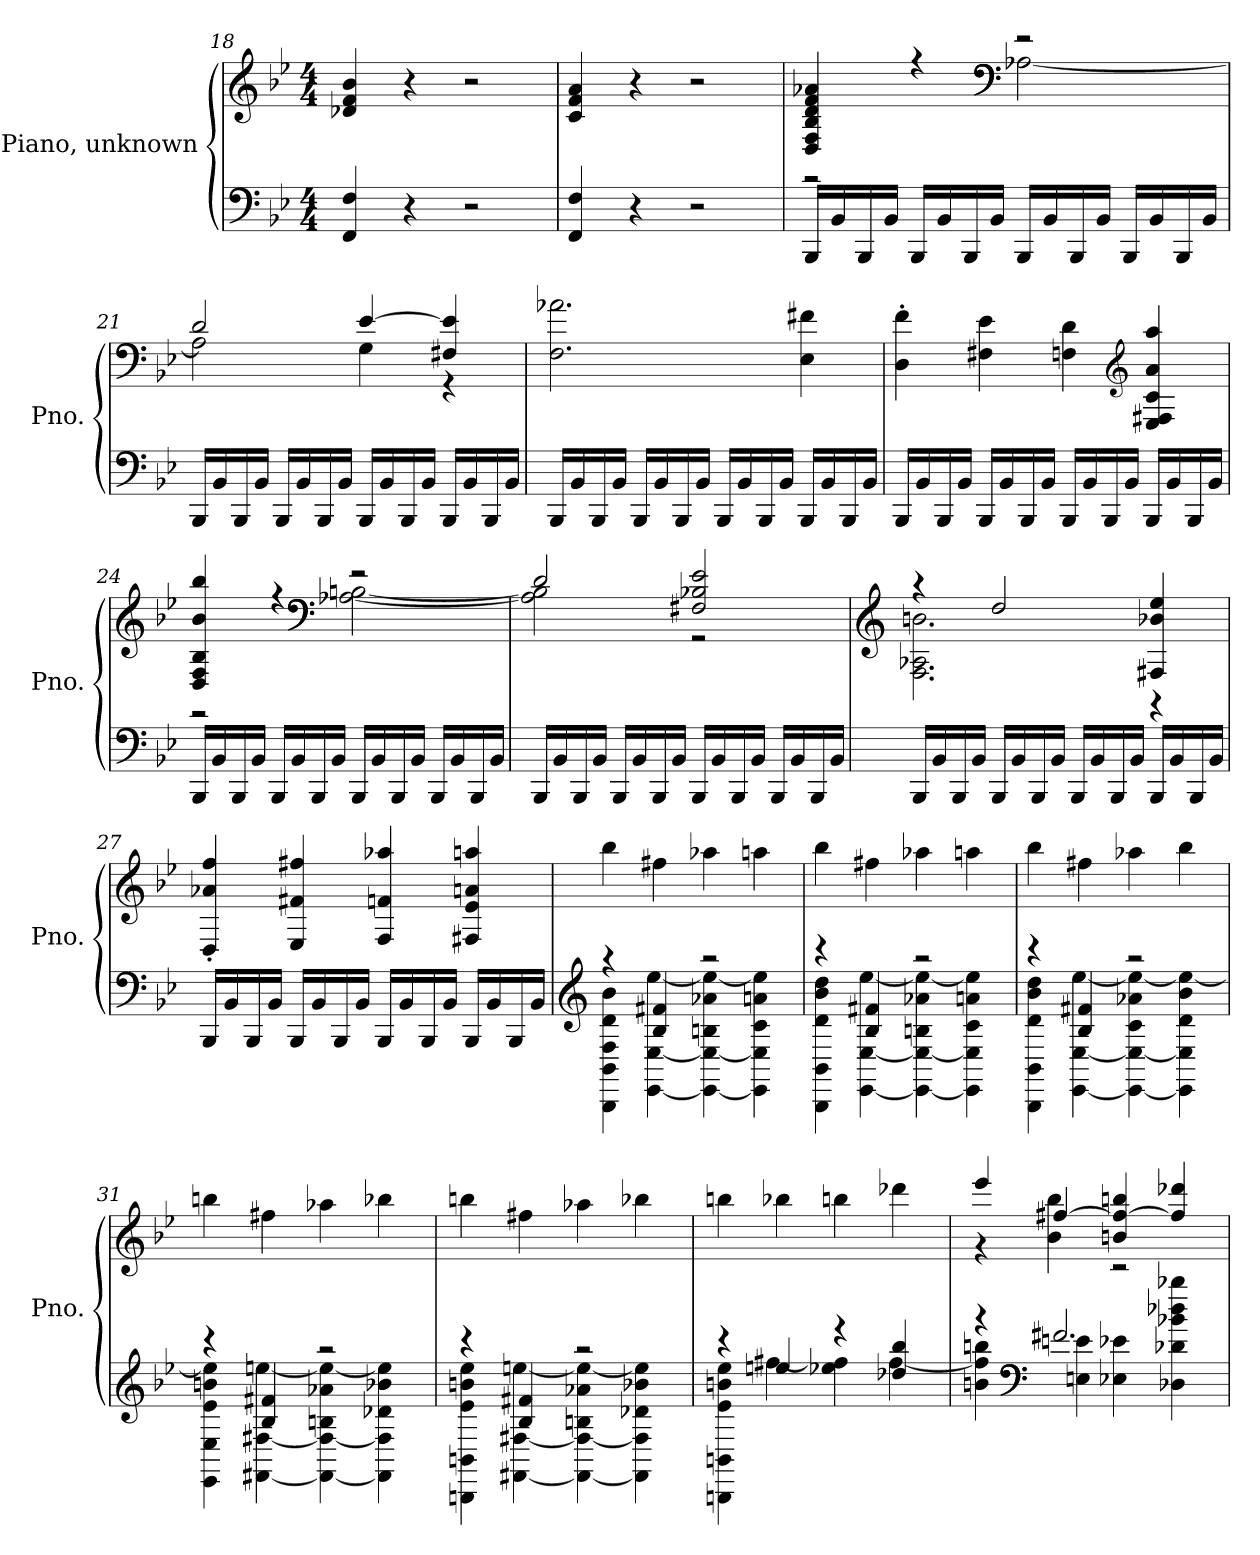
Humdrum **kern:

**kern	**kern
*part1	*part1
*staff2	*staff1
*I"Piano, unknown	*
*I'Pno.	*
*clefF4	*clefG2
*k[b-e-]	*k[b-e-]
*M4/4	*M4/4
=18	=18
4FF/ 4F/	4d-X/ 4f/ 4b-/
4r	4r
2r	2r
=19	=19
4FF/ 4F/	4c/ 4f/ 4a/
4r	4r
2r	2r
=20	=20
*	*^
16BBB-/LL	4D/ 4F/ 4B-/ 4d/ 4f/ 4a-X/	2r
16BB-/	.	.
16BBB-/	.	.
16BB-/JJ	.	.
16BBB-/LL	4r	.
16BB-/	.	.
16BBB-/	.	.
16BB-/JJ	.	.
*	*clefF4	*
16BBB-/LL	2r	[2A-X\
16BB-/	.	.
16BBB-/	.	.
16BB-/JJ	.	.
16BBB-/LL	.	.
16BB-/	.	.
16BBB-/	.	.
16BB-/JJ	.	.
!!LO:PB:g=z	!!
=21	=21	=21
16BBB-/LL	2d/	2A-\]
16BB-/	.	.
16BBB-/	.	.
16BB-/JJ	.	.
16BBB-/LL	.	.
16BB-/	.	.
16BBB-/	.	.
16BB-/JJ	.	.
16BBB-/LL	[4e-/	4G\
16BB-/	.	.
16BBB-/	.	.
16BB-/JJ	.	.
16BBB-/LL	4F#X/ 4e-/]	4r
16BB-/	.	.
16BBB-/	.	.
16BB-/JJ	.	.
*	*v	*v
=22	=22
16BBB-/LL	2.F\ 2.a-X\
16BB-/	.
16BBB-/	.
16BB-/JJ	.
16BBB-/LL	.
16BB-/	.
16BBB-/	.
16BB-/JJ	.
16BBB-/LL	.
16BB-/	.
16BBB-/	.
16BB-/JJ	.
16BBB-/LL	4E-\ 4f#X\
16BB-/	.
16BBB-/	.
16BB-/JJ	.
!!LO:LB:g=z
=23	=23
16BBB-/LL	4D\' 4f\'
16BB-/	.
16BBB-/	.
16BB-/JJ	.
16BBB-/LL	4F#X\ 4e-\
16BB-/	.
16BBB-/	.
16BB-/JJ	.
16BBB-/LL	4Fn\ 4d\
16BB-/	.
16BBB-/	.
16BB-/JJ	.
*	*clefG2
16BBB-/LL	4E-/ 4F#X/ 4c/ 4a/ 4aa/
16BB-/	.
16BBB-/	.
16BB-/JJ	.
=24	=24
*	*^
16BBB-/LL	4D/ 4F/ 4B-/ 4b-/ 4bb-/	2r
16BB-/	.	.
16BBB-/	.	.
16BB-/JJ	.	.
16BBB-/LL	4r	.
16BB-/	.	.
16BBB-/	.	.
16BB-/JJ	.	.
*	*clefF4	*
16BBB-/LL	2r	[2A-X\ [2Bn\
16BB-/	.	.
16BBB-/	.	.
16BB-/JJ	.	.
16BBB-/LL	.	.
16BB-/	.	.
16BBB-/	.	.
16BB-/JJ	.	.
!!LO:LB:g=z	!!
=25	=25	=25
16BBB-/LL	2d/	2A-\] 2B\]
16BB-/	.	.
16BBB-/	.	.
16BB-/JJ	.	.
16BBB-/LL	.	.
16BB-/	.	.
16BBB-/	.	.
16BB-/JJ	.	.
16BBB-/LL	2F#X/ 2B-X/ 2e-/	2r
16BB-/	.	.
16BBB-/	.	.
16BB-/JJ	.	.
16BBB-/LL	.	.
16BB-/	.	.
16BBB-/	.	.
16BB-/JJ	.	.
=26	=26	=26
*	*clefG2	*
16BBB-/LL	4r	2.F\ 2.A-X\ 2.bn\
16BB-/	.	.
16BBB-/	.	.
16BB-/JJ	.	.
16BBB-/LL	2dd/	.
16BB-/	.	.
16BBB-/	.	.
16BB-/JJ	.	.
16BBB-/LL	.	.
16BB-/	.	.
16BBB-/	.	.
16BB-/JJ	.	.
16BBB-/LL	4F#X/ 4b-X/ 4ee-/	4r
16BB-/	.	.
16BBB-/	.	.
16BB-/JJ	.	.
*	*v	*v
!!LO:LB:g=z
=27	=27
16BBB-/LL	4D/' 4a-X/' 4ff/'
16BB-/	.
16BBB-/	.
16BB-/JJ	.
16BBB-/LL	4E-/ 4f#X/ 4ff#X/
16BB-/	.
16BBB-/	.
16BB-/JJ	.
16BBB-/LL	4F/ 4fn/ 4aa-X/
16BB-/	.
16BBB-/	.
16BB-/JJ	.
16BBB-/LL	4F#X/ 4e-/ 4an/ 4aan/
16BB-/	.
16BBB-/	.
16BB-/JJ	.
=28	=28
*clefG2	*
*^	*
4r	4BBB-\ 4BB-\ 4F\ 4d\ 4b-\	4bb-\
4B-/ 4f#X/	[4EE-\ [4E-\ [4ee-\	4ff#X\
2r	4EE-\_ 4E-\_ 4Bn\ 4a-X\ 4ee-\_	4aa-X\
.	4EE-\] 4E-\] 4c\ 4an\ 4ee-\]	4aan\
=29	=29	=29
4r	4BBB-\ 4BB-\ 4d\ 4b-\ 4dd\	4bb-\
4B-/ 4f#X/	[4EE-\ [4E-\ [4ee-\	4ff#X\
2r	4EE-\_ 4E-\_ 4Bn\ 4a-X\ 4ee-\_	4aa-X\
.	4EE-\] 4E-\] 4c\ 4an\ 4ee-\]	4aan\
=30	=30	=30
4r	4BBB-\ 4BB-\ 4d\ 4b-\ 4dd\	4bb-\
4B-/ 4f#X/	[4EE-\ [4E-\ [4ee-\	4ff#X\
2r	4EE-\_ 4E-\_ 4c\ 4a-X\ 4ee-\_	4aa-X\
.	4EE-\] 4E-\] 4d\ 4b-\ 4ee-\_	4bb-\
!!LO:LB:g=z
=31	=31	=31
4r	4EE-\ 4E-\ 4e-\ 4bn\ 4ee-\]	4bbn\
4B-/ 4f#X/	[4FF#X\ [4F#X\ [4een\	4ff#X\
2r	4FF#\_ 4F#\_ 4Bn\ 4a-X\ 4ee\_	4aa-X\
.	4FF#\] 4F#\] 4d-X\ 4b-X\ 4ee\]	4bb-X\
=32	=32	=32
4r	4BBBn\ 4BBn\ 4e-\ 4bn\ 4ee-\	4bbn\
4B-/ 4f#X/	[4FF#X\ [4F#X\ [4een\	4ff#X\
2r	4FF#\_ 4F#\_ 4Bn\ 4a-X\ 4ee\_	4aa-X\
.	4FF#\] 4F#\] 4d-X\ 4b-X\ 4ee\]	4bb-X\
=33	=33	=33
4r	4BBBn\ 4BBn\ 4e-\ 4bn\ 4ee-\	4bbn\
4een/	[4ff#X\	4bb-X\
4r	4ee-X\ 4ff#\]	4bbn\
4dd-X/ 4bb-/	[4ff#\	4ddd-X\
=34	=34	=34
*	*	*^
4r	4bn\ 4ff#\] 4bbn\	4eee-/	4r
*clefF4	*	*	*
2.f#X/	4En\ 4en\	[4ff#X/	4b-\ 4bb-\
.	4E-X\ 4e-X\	4bn/ 4ff#/_ 4bbn/	2r
.	4D-X\ 4d-X\ 4b-X\ 4dd-X\ 4bb-X\	4ff#/] 4ddd-X/	.
*v	*v	*	*
*	*v	*v
=	=
*-	*-
